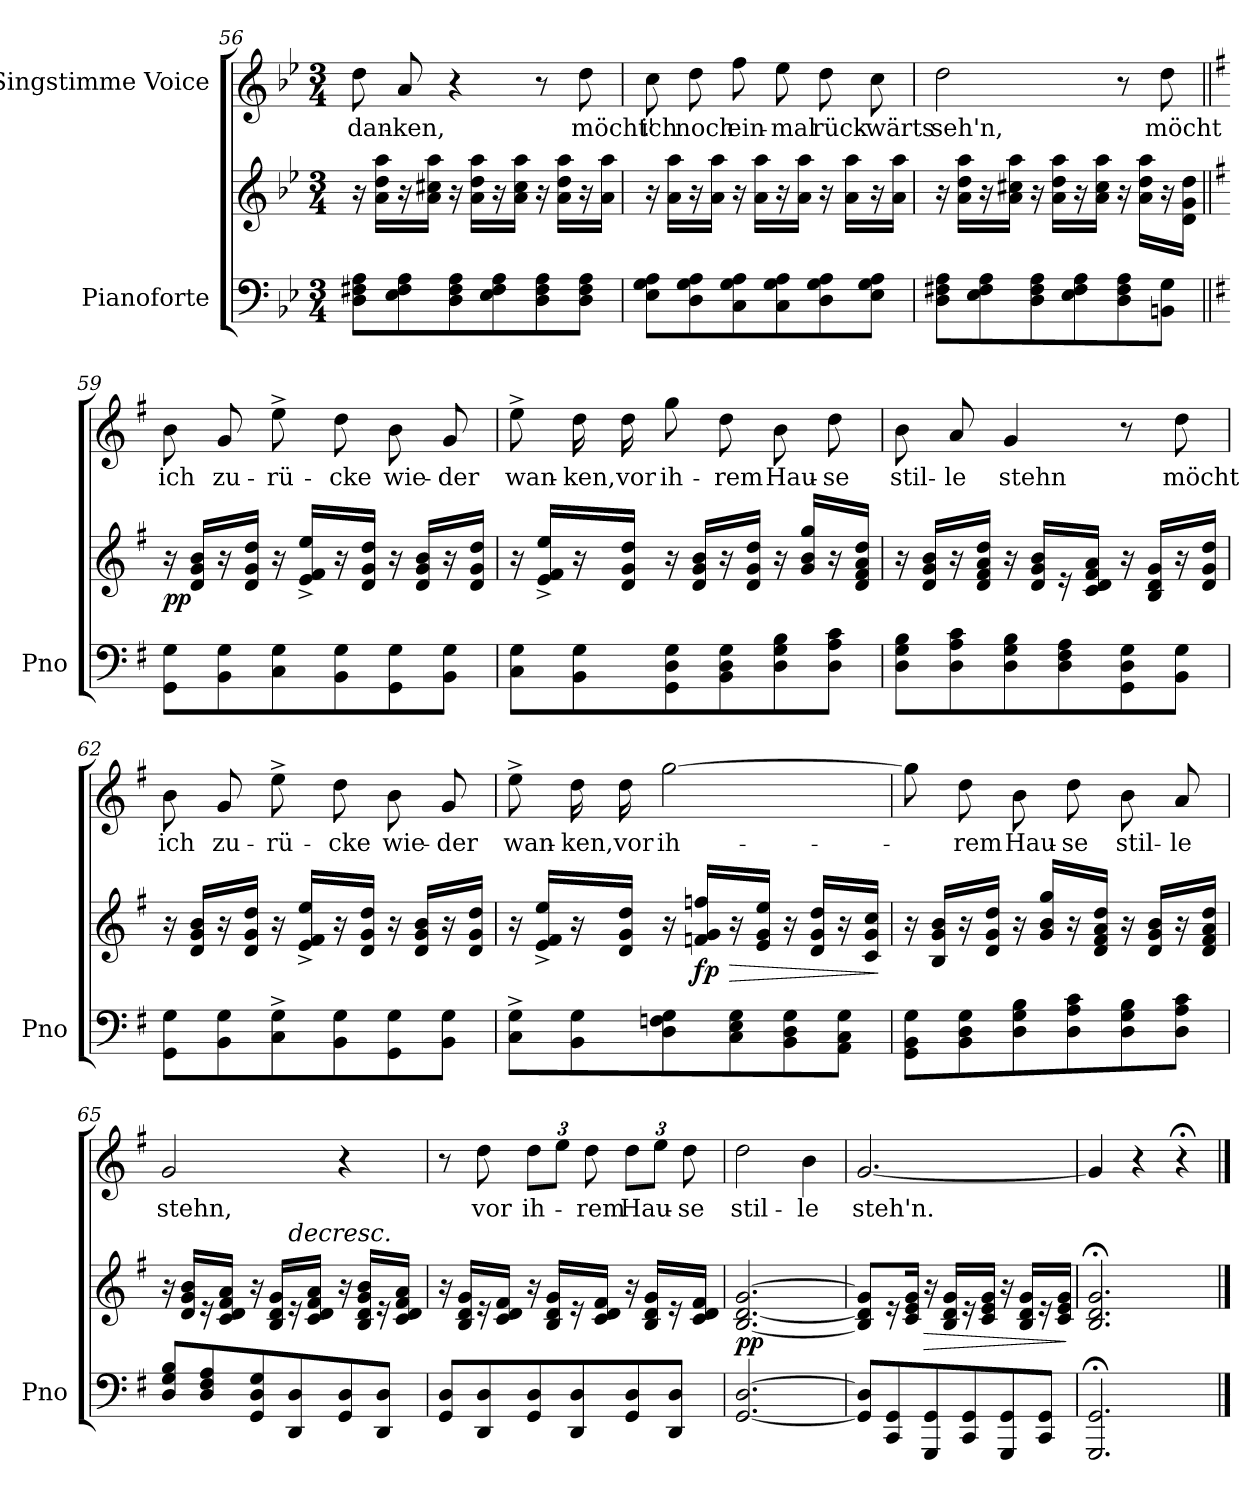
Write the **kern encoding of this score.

**kern	**kern	**dynam	**kern	**text
*part2	*part2	*part2	*part1	*part1
*staff3	*staff2	*staff2/3	*staff1	*staff1
*I"Pianoforte	*	*	*I"Singstimme Voice	*
*I'Pno	*	*	*	*
!!LO:LB:g=z
*clefF4	*clefG2	*	*clefG2	*
*k[b-e-]	*k[b-e-]	*	*k[b-e-]	*
*M3/4	*M3/4	*	*M3/4	*
=56	=56	=56	=56	=56
!	!	!	!	!LO:LY:b
8D\ 8F#X\ 8A\L	16r	.	8dd\	-dan-
.	16a\ 16dd\ 16aa\LL	.	.	.
!	!	!	!	!LO:LY:b
8E-\ 8F#\ 8A\	16r	.	8a/	-ken,
.	16a\ 16cc#X\ 16aa\JJ	.	.	.
8D\ 8F#\ 8A\	16r	.	4r	.
.	16a\ 16dd\ 16aa\LL	.	.	.
8E-\ 8F#\ 8A\	16r	.	.	.
.	16a\ 16cc#\ 16aa\JJ	.	.	.
8D\ 8F#\ 8A\	16r	.	8r	.
.	16a\ 16dd\ 16aa\LL	.	.	.
!	!	!	!	!LO:LY:b
8D\ 8F#\ 8A\J	16r	.	8dd\	möcht'
.	16a\ 16aa\JJ	.	.	.
=57	=57	=57	=57	=57
!	!	!	!	!LO:LY:b
8E-\ 8G\ 8A\L	16r	.	8cc\	ich
.	16a\ 16aa\LL	.	.	.
!	!	!	!	!LO:LY:b
8D\ 8G\ 8A\	16r	.	8dd\	noch
.	16a\ 16aa\JJ	.	.	.
!	!	!	!	!LO:LY:b
8C\ 8G\ 8A\	16r	.	8ff\	ein-
.	16a\ 16aa\LL	.	.	.
!	!	!	!	!LO:LY:b
8C\ 8G\ 8A\	16r	.	8ee-\	-mal
.	16a\ 16aa\JJ	.	.	.
!	!	!	!	!LO:LY:b
8D\ 8G\ 8A\	16r	.	8dd\	rück-
.	16a\ 16aa\LL	.	.	.
!	!	!	!	!LO:LY:b
8E-\ 8G\ 8A\J	16r	.	8cc\	-wärts
.	16a\ 16aa\JJ	.	.	.
=58	=58	=58	=58	=58
!	!	!	!	!LO:LY:b
8D\ 8F#X\ 8A\L	16r	.	2dd\	seh'n,
.	16a\ 16dd\ 16aa\LL	.	.	.
8E-\ 8F#\ 8A\	16r	.	.	.
.	16a\ 16cc#X\ 16aa\JJ	.	.	.
8D\ 8F#\ 8A\	16r	.	.	.
.	16a\ 16dd\ 16aa\LL	.	.	.
8E-\ 8F#\ 8A\	16r	.	.	.
.	16a\ 16cc#\ 16aa\JJ	.	.	.
8D\ 8F#\ 8A\	16r	.	8r	.
.	16a\ 16dd\ 16aa\LL	.	.	.
!	!	!	!	!LO:LY:b
8BBn\ 8G\J	16r	.	8dd\	möcht
.	16d\ 16g\ 16dd\JJ	.	.	.
!!LO:PB:g=z
=59||	=59||	=59||	=59||	=59||
*k[f#]	*k[f#]	*	*k[f#]	*
!	!	!LO:DY:b	!	!LO:LY:b
8GG\ 8G\L	16r	pp	8b\	ich
.	16d/ 16g/ 16b/LL	.	.	.
!	!	!	!	!LO:LY:b
8BB\ 8G\	16r	.	8g/	zu-
.	16d/ 16g/ 16dd/JJ	.	.	.
!	!	!	!	!LO:LY:b
8C\ 8G\	16r	.	8ee^\	-rü-
.	16e/^ 16f#/^ 16ee/^LL	.	.	.
!	!	!	!	!LO:LY:b
8BB\ 8G\	16r	.	8dd\	-cke
.	16d/ 16g/ 16dd/JJ	.	.	.
!	!	!	!	!LO:LY:b
8GG\ 8G\	16r	.	8b\	wie-
.	16d/ 16g/ 16b/LL	.	.	.
!	!	!	!	!LO:LY:b
8BB\ 8G\J	16r	.	8g/	-der
.	16d/ 16g/ 16dd/JJ	.	.	.
=60	=60	=60	=60	=60
!	!	!	!	!LO:LY:b
8C\ 8G\L	16r	.	8ee^\	wan-
.	16e/^ 16f#/^ 16ee/^LL	.	.	.
!	!	!	!	!LO:LY:b
8BB\ 8G\	16r	.	16dd\	-ken,
!	!	!	!	!LO:LY:b
.	16d/ 16g/ 16dd/JJ	.	16dd\	vor
!	!	!	!	!LO:LY:b
8GG\ 8D\ 8G\	16r	.	8gg\	ih-
.	16d/ 16g/ 16b/LL	.	.	.
!	!	!	!	!LO:LY:b
8BB\ 8D\ 8G\	16r	.	8dd\	-rem
.	16d/ 16g/ 16dd/JJ	.	.	.
!	!	!	!	!LO:LY:b
8D\ 8G\ 8B\	16r	.	8b\	Hau-
.	16g/ 16b/ 16gg/LL	.	.	.
!	!	!	!	!LO:LY:b
8D\ 8A\ 8c\J	16r	.	8dd\	-se
.	16d/ 16f#/ 16a/ 16dd/JJ	.	.	.
=61	=61	=61	=61	=61
!	!	!	!	!LO:LY:b
8D\ 8G\ 8B\L	16r	.	8b\	stil-
.	16d/ 16g/ 16b/LL	.	.	.
!	!	!	!	!LO:LY:b
8D\ 8A\ 8c\	16r	.	8a/	-le
.	16d/ 16f#/ 16a/ 16dd/JJ	.	.	.
!	!	!	!	!LO:LY:b
8D\ 8G\ 8B\	16r	.	4g/	stehn
.	16d/ 16g/ 16b/LL	.	.	.
8D\ 8F#\ 8A\	16r	.	.	.
.	16c/ 16d/ 16f#/ 16a/JJ	.	.	.
8GG\ 8D\ 8G\	16r	.	8r	.
.	16B/ 16d/ 16g/LL	.	.	.
!	!	!	!	!LO:LY:b
8BB\ 8G\J	16r	.	8dd\	möcht
.	16d/ 16g/ 16dd/JJ	.	.	.
=62	=62	=62	=62	=62
!	!	!	!	!LO:LY:b
8GG\ 8G\L	16r	.	8b\	ich
.	16d/ 16g/ 16b/LL	.	.	.
!	!	!	!	!LO:LY:b
8BB\ 8G\	16r	.	8g/	zu-
.	16d/ 16g/ 16dd/JJ	.	.	.
!	!	!	!	!LO:LY:b
8C\^ 8G\^	16r	.	8ee^\	-rü-
.	16e/^ 16f#/^ 16ee/^LL	.	.	.
!	!	!	!	!LO:LY:b
8BB\ 8G\	16r	.	8dd\	-cke
.	16d/ 16g/ 16dd/JJ	.	.	.
!	!	!	!	!LO:LY:b
8GG\ 8G\	16r	.	8b\	wie-
.	16d/ 16g/ 16b/LL	.	.	.
!	!	!	!	!LO:LY:b
8BB\ 8G\J	16r	.	8g/	-der
.	16d/ 16g/ 16dd/JJ	.	.	.
!!LO:LB:g=z
=63	=63	=63	=63	=63
!	!	!	!	!LO:LY:b
8C\^ 8G\^L	16r	.	8ee^\	wan-
.	16e/^ 16f#/^ 16ee/^LL	.	.	.
!	!	!	!	!LO:LY:b
8BB\ 8G\	16r	.	16dd\	-ken,
!	!	!	!	!LO:LY:b
.	16d/ 16g/ 16dd/JJ	.	16dd\	vor
!	!	!	!	!LO:LY:b
8D\ 8Fn\ 8G\	16r	.	[2gg\	-ih-
!	!	!LO:DY:b	!	!
.	16fn/ 16g/ 16ffn/LL	fp	.	.
!	!	!LO:HP:b	!	!
8C\ 8E\ 8G\	16r	>	.	.
.	16e/ 16g/ 16ee/JJ	.	.	.
8BB\ 8D\ 8G\	16r	.	.	.
.	16d/ 16g/ 16dd/LL	.	.	.
8AA\ 8C\ 8G\J	16r	.	.	.
.	16c/ 16g/ 16cc/JJ	.	.	.
.	.	]	.	.
=64	=64	=64	=64	=64
8GG\ 8BB\ 8G\L	16r	.	8gg\]	.
.	16B/ 16g/ 16b/LL	.	.	.
!	!	!	!	!LO:LY:b
8BB\ 8D\ 8G\	16r	.	8dd\	-rem
.	16d/ 16g/ 16dd/JJ	.	.	.
!	!	!	!	!LO:LY:b
8D\ 8G\ 8B\	16r	.	8b\	Hau-
.	16g/ 16b/ 16gg/LL	.	.	.
!	!	!	!	!LO:LY:b
8D\ 8A\ 8c\	16r	.	8dd\	-se
.	16d/ 16f#/ 16a/ 16dd/JJ	.	.	.
!	!	!	!	!LO:LY:b
8D\ 8G\ 8B\	16r	.	8b\	stil-
.	16d/ 16g/ 16b/LL	.	.	.
!	!	!	!	!LO:LY:b
8D\ 8A\ 8c\J	16r	.	8a/	-le
.	16d/ 16f#/ 16a/ 16dd/JJ	.	.	.
=65	=65	=65	=65	=65
!	!	!	!	!LO:LY:b
8D/ 8G/ 8B/L	16r	.	2g/	stehn,
.	16d/ 16g/ 16b/LL	.	.	.
8D/ 8F#/ 8A/	16r	.	.	.
.	16c/ 16d/ 16f#/ 16a/JJ	.	.	.
8GG/ 8D/ 8G/	16r	.	.	.
.	16B/ 16d/ 16g/LL	.	.	.
!	!LO:TX:a:i:t=decresc.	!	!	!
8DD/ 8D/	16r	.	.	.
.	16c/ 16d/ 16f#/ 16a/JJ	.	.	.
8GG/ 8D/	16r	.	4r	.
.	16B/ 16d/ 16g/ 16b/LL	.	.	.
8DD/ 8D/J	16r	.	.	.
.	16c/ 16d/ 16f#/ 16a/JJ	.	.	.
!!LO:LB:g=z
=66	=66	=66	=66	=66
8GG/ 8D/L	16r	.	8r	.
.	16B/ 16d/ 16g/LL	.	.	.
!	!	!	!	!LO:LY:b
8DD/ 8D/	16r	.	8dd\	vor
.	16c/ 16d/ 16f#/JJ	.	.	.
*	*	*	*Xbrackettup	*
!	!	!	!	!LO:LY:b
8GG/ 8D/	16r	.	12dd\L	ih-
.	16B/ 16d/ 16g/LL	.	.	.
.	.	.	12ee\J	.
8DD/ 8D/	16r	.	.	.
!	!	!	!	!LO:LY:b
.	.	.	12dd\	rem
.	16c/ 16d/ 16f#/JJ	.	.	.
!	!	!	!	!LO:LY:b
8GG/ 8D/	16r	.	12dd\L	Hau-
.	16B/ 16d/ 16g/LL	.	.	.
.	.	.	12ee\J	.
8DD/ 8D/J	16r	.	.	.
!	!	!	!	!LO:LY:b
.	.	.	12dd\	-se
.	16c/ 16d/ 16f#/JJ	.	.	.
=67	=67	=67	=67	=67
!	!	!LO:DY:b	!	!LO:LY:b
[2.GG/ [2.D/	[2.B/ [2.d/ [2.g/	pp	2dd\	stil-
!	!	!	!	!LO:LY:b
.	.	.	4b\	-le
=68	=68	=68	=68	=68
!	!	!	!	!LO:LY:b
8GG/] 8D/]L	8B/] 8d/] 8g/]L	.	[2.g/	-steh'n.
8CC/ 8GG/	16r	.	.	.
.	16c/ 16e/ 16g/Jk	.	.	.
!	!	!LO:HP:b	!	!
8GGG/ 8GG/	16r	>	.	.
.	16B/ 16d/ 16g/LL	.	.	.
8CC/ 8GG/	16r	.	.	.
.	16c/ 16e/ 16g/JJ	.	.	.
8GGG/ 8GG/	16r	.	.	.
.	16B/ 16d/ 16g/LL	.	.	.
8CC/ 8GG/J	16r	.	.	.
.	16c/ 16e/ 16g/JJ	.	.	.
.	.	]	.	.
=69	=69	=69	=69	=69
2.GGG/;< 2.GG/;<	2.B/;< 2.d/;< 2.g/;<	.	4g/]	.
.	.	.	4r	.
.	.	.	4r;<	.
==	==	==	==	==
*-	*-	*-	*-	*-
